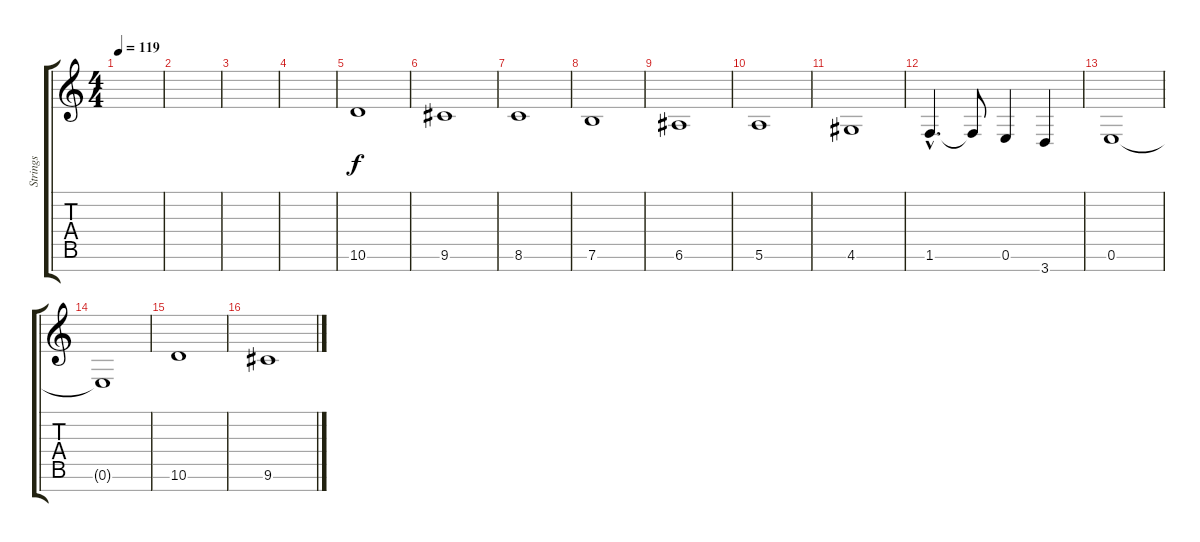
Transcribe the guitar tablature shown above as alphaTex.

\track ("Strings" "Strings") {instrument stringensemble1}
\staff {score tabs}
\tuning (E5 B4 G4 D4 A3 E3 B2) {hide}
\ts (4 4)
\tempo 119
\clef g2
\ks c
|
|
|
|
10.6.1 |
9.6.1 |
8.6.1 |
7.6.1 |
6.6.1 |
5.6.1 |
4.6.1 |
1.6{hac}.4{d} 1.6{t}.8 0.6.4 3.7.4 |
0.6.1 |
0.6{t}.1 |
10.6.1 |
9.6.1
